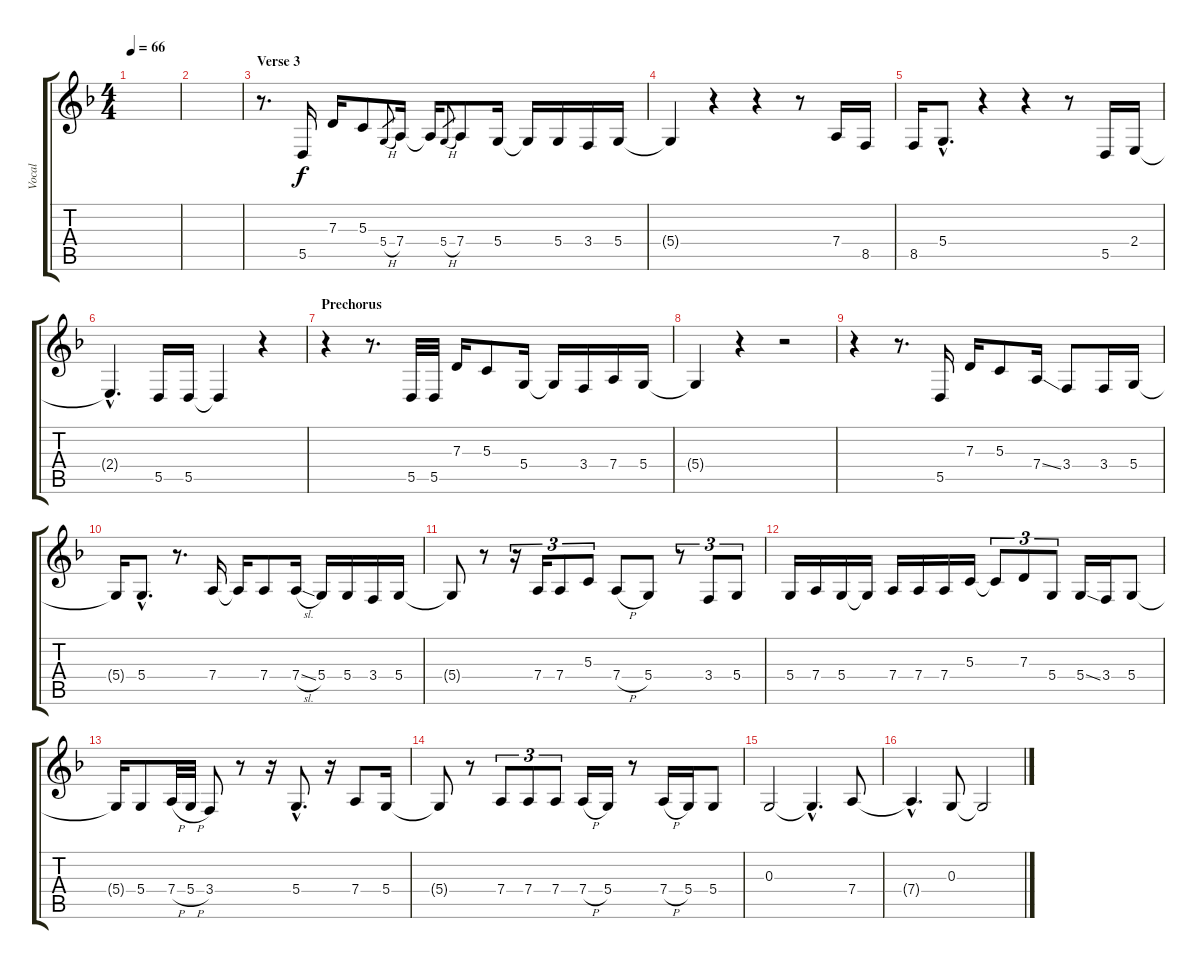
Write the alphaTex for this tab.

\track ("Vocal" "Vocal") {instrument violin}
\staff {score tabs}
\tuning (E4 B3 G3 D3 A2 E2) {hide}
\ts (4 4)
\tempo 66
\clef g2
\ks f
|
|
\section ("" "Verse 3")
r.8{d} 5.5.16 7.3.16 5.3.8 5.4{h}.8{gr} 7.4.16 7.4{t}.16 5.4{h}.8{gr} 7.4.8 5.4.16 5.4{t}.16 5.4.16 3.4.16 5.4.16 |
5.4{t}.4 r.4 r.4 r.8 7.4.16 8.5.16 |
8.5.16 5.4{hac}.8{d} r.4 r.4 r.8 5.5.16 2.4.16 |
2.4{hac t}.4{d} 5.5.16 5.5.16 5.5{t}.4 r.4 |
\section ("" "Prechorus")
r.4 r.8{d} 5.5.32 5.5.32 7.3.16 5.3.8 5.4.16 5.4{t}.16 3.4.16 7.4.16 5.4.16 |
5.4{t}.4 r.4 r.2 |
r.4 r.8{d} 5.5.16 7.3.16 5.3.8 7.4{ss}.16 3.4.8 3.4.16 5.4.16 |
5.4{t}.16 5.4{hac}.8{d} r.8{d} 7.4.16 7.4{t}.16 7.4.8 7.4{sl}.16 5.4.16 5.4.16 3.4.16 5.4.16 |
5.4{t}.8 r.8 r.16{tu (3 2)} 7.4.16{tu (3 2)} 7.4.8{tu (3 2)} 5.3.8{tu (3 2)} 7.4{h}.8 5.4.8 r.8{tu (3 2)} 3.4.8{tu (3 2)} 5.4.8{tu (3 2)} |
5.4.16 7.4.16 5.4.16 5.4{t}.16 7.4.16 7.4.16 7.4.16 5.3.16 5.3{t}.8{tu (3 2)} 7.3.8{tu (3 2)} 5.4.8{tu (3 2)} 5.4{ss}.16 3.4.16 5.4.8 |
5.4{t}.16 5.4.8 7.4{h}.32 5.4{h}.32 3.4.8 r.8 r.16 5.4{hac}.8{d} r.16 7.4.8 5.4.16 |
5.4{t}.8 r.8 7.4.8{tu (3 2)} 7.4.8{tu (3 2)} 7.4.8{tu (3 2)} 7.4{h}.16 5.4.16 r.8 7.4{h}.16 5.4.16 5.4.8 |
0.3.2 0.3{hac t}.4{d} 7.4.8 |
7.4{hac t}.4{d} 0.3.8 0.3{t}.2
